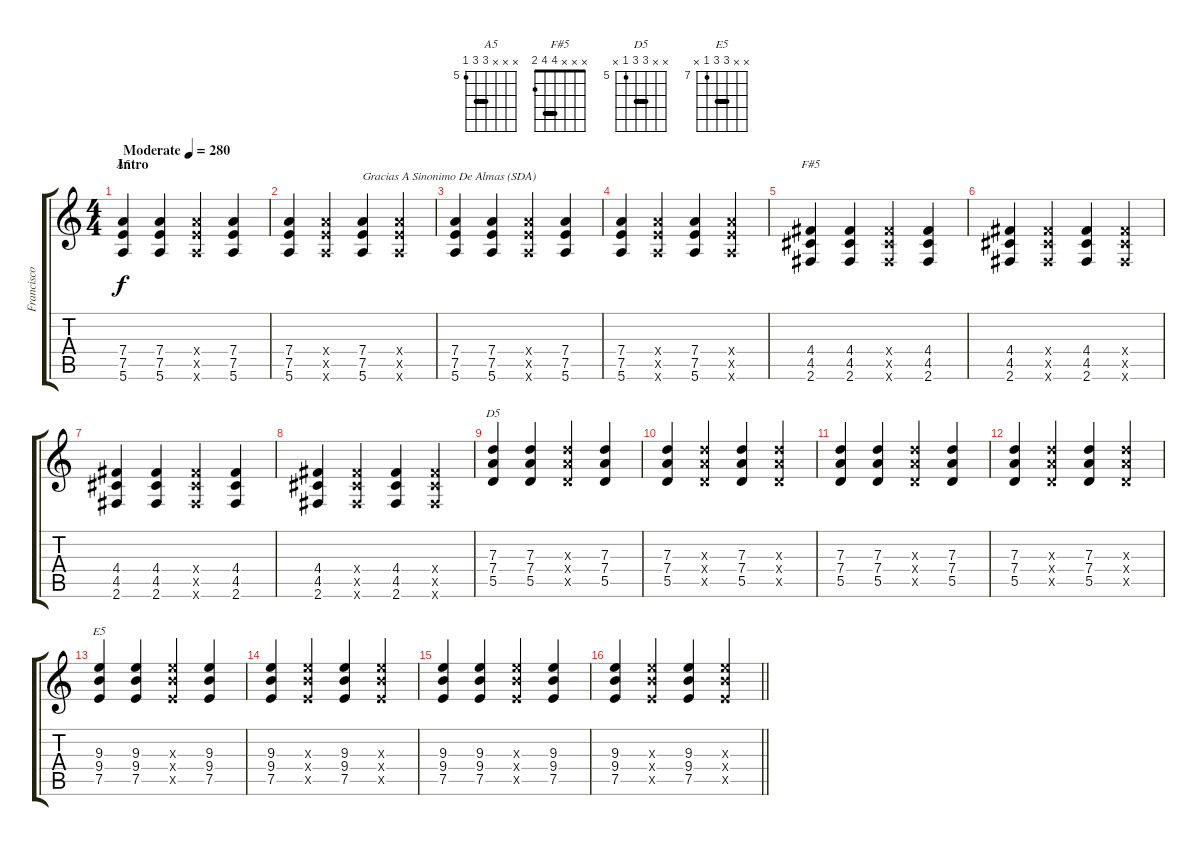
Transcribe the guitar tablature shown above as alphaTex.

\track ("Francisco (Guitarra 1)" "Francisco ") {instrument distortionguitar}
\staff {score tabs}
\tuning (E4 B3 G3 D3 A2 E2) {hide}
\chord ("A5" x x x 7 7 5) {firstfret 5 barre 7}
\chord ("F#5" x x x 4 4 2) {barre 4}
\chord ("D5" x x 7 7 5 x) {firstfret 5 barre 7}
\chord ("E5" x x 9 9 7 x) {firstfret 7 barre 9}
\ts (4 4)
\section ("" "Intro")
\tempo (280 "Moderate")
\clef g2
\ks c
(7.4 7.5 5.6).4{ch "A5" dy f instrument distortionguitar} (7.4 7.5 5.6).4 (7.4{x} 7.5{x} 5.6{x}).4 (7.4 7.5 5.6).4 |
(7.4 7.5 5.6).4 (7.4{x} 7.5{x} 5.6{x}).4 (7.4 7.5 5.6).4{txt "Gracias A Sinonimo De Almas (SDA) "} (7.4{x} 7.5{x} 5.6{x}).4 |
(7.4 7.5 5.6).4 (7.4 7.5 5.6).4 (7.4{x} 7.5{x} 5.6{x}).4 (7.4 7.5 5.6).4{txt ""} |
(7.4 7.5 5.6).4 (7.4{x} 7.5{x} 5.6{x}).4 (7.4 7.5 5.6).4 (7.4{x} 7.5{x} 5.6{x}).4 |
(4.4 4.5 2.6).4{ch "F#5"} (4.4 4.5 2.6).4 (4.4{x} 4.5{x} 2.6{x}).4 (4.4 4.5 2.6).4 |
(4.4 4.5 2.6).4 (4.4{x} 4.5{x} 2.6{x}).4 (4.4 4.5 2.6).4 (4.4{x} 4.5{x} 2.6{x}).4 |
(4.4 4.5 2.6).4 (4.4 4.5 2.6).4 (4.4{x} 4.5{x} 2.6{x}).4 (4.4 4.5 2.6).4 |
(4.4 4.5 2.6).4 (4.4{x} 4.5{x} 2.6{x}).4 (4.4 4.5 2.6).4 (4.4{x} 4.5{x} 2.6{x}).4 |
(7.3 7.4 5.5).4{ch "D5"} (7.3 7.4 5.5).4 (7.3{x} 7.4{x} 5.5{x}).4 (7.3 7.4 5.5).4 |
(7.3 7.4 5.5).4 (7.3{x} 7.4{x} 5.5{x}).4 (7.3 7.4 5.5).4 (7.3{x} 7.4{x} 5.5{x}).4 |
(7.3 7.4 5.5).4 (7.3 7.4 5.5).4 (7.3{x} 7.4{x} 5.5{x}).4 (7.3 7.4 5.5).4 |
(7.3 7.4 5.5).4 (7.3{x} 7.4{x} 5.5{x}).4 (7.3 7.4 5.5).4 (7.3{x} 7.4{x} 5.5{x}).4 |
(9.3 9.4 7.5).4{ch "E5"} (9.3 9.4 7.5).4 (9.3{x} 9.4{x} 7.5{x}).4 (9.3 9.4 7.5).4 |
(9.3 9.4 7.5).4 (9.3{x} 9.4{x} 7.5{x}).4 (9.3 9.4 7.5).4 (9.3{x} 9.4{x} 7.5{x}).4 |
(9.3 9.4 7.5).4 (9.3 9.4 7.5).4 (9.3{x} 9.4{x} 7.5{x}).4 (9.3 9.4 7.5).4 |
\barLineRight lightlight
(9.3 9.4 7.5).4 (9.3{x} 9.4{x} 7.5{x}).4 (9.3 9.4 7.5).4 (9.3{x} 9.4{x} 7.5{x}).4
